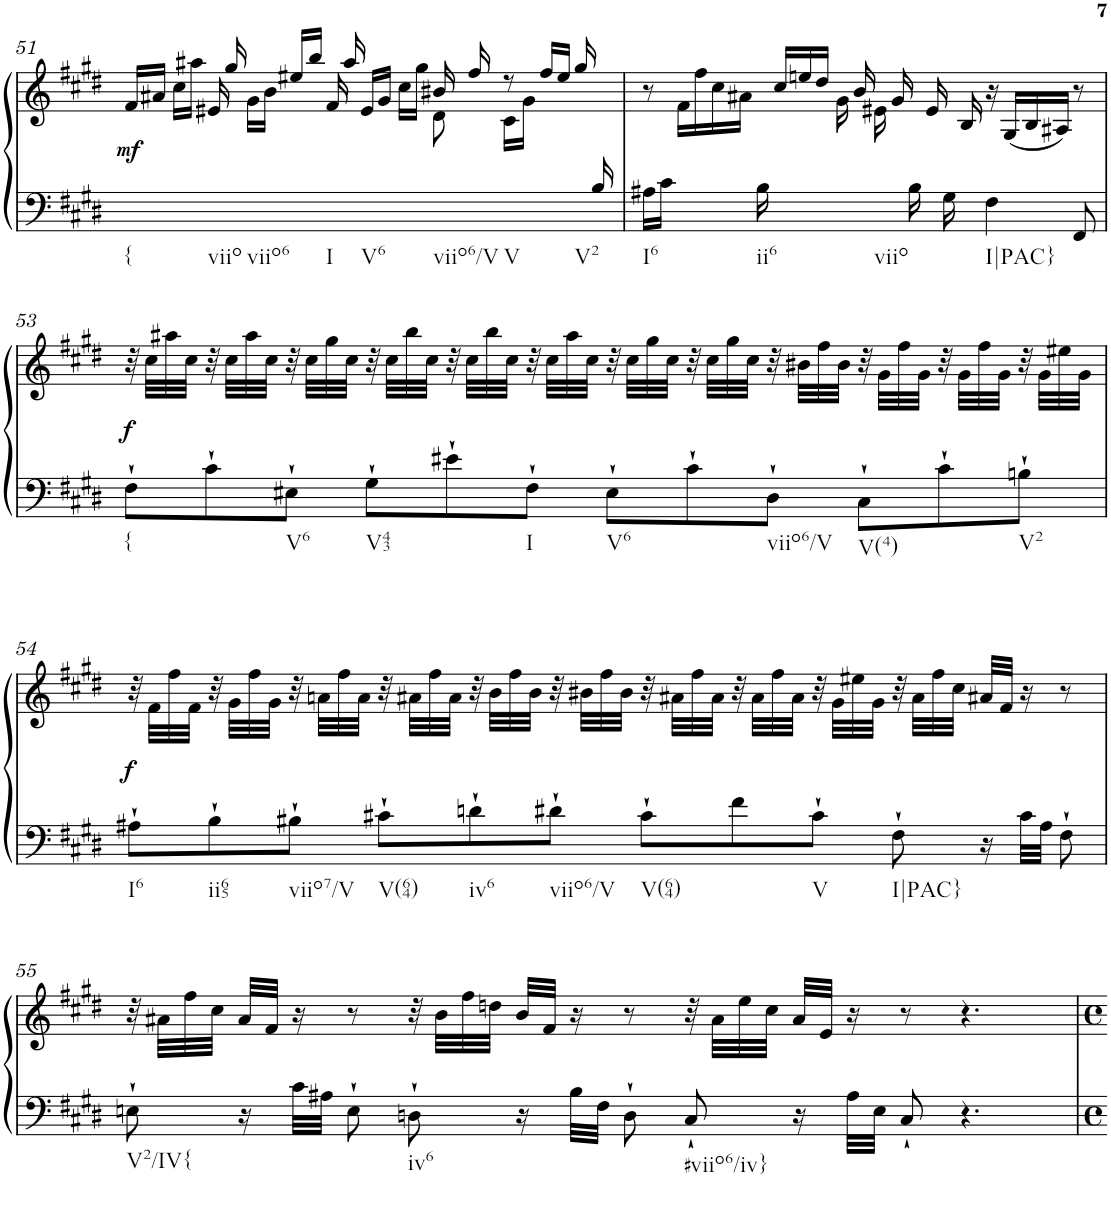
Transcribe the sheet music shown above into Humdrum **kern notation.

**kern	**kern	**dynam
*part1	*part1	*part1
*staff2	*staff1	*staff1/2
*I"Harpsichord	*	*
*I'Hch.	*	*
!!LO:PB:g=z
*clefF4	*clefG2	*
*k[f#c#g#d#]	*k[f#c#g#d#]	*
*E:	*E:	*
*M12/8	*M12/8	*
=51	=51	=51
*^	*^	*
!LO:TX:b:t={	!	!	!	!
!LO:TX:b:t=viio	!	!	!	!
!LO:TX:b:t=viio6	!	!	!	!
!LO:TX:b:t=I	!	!	!	!
!LO:TX:b:t=V6	!	!	!	!
!LO:TX:b:t=viio6/V	!	!	!	!
!LO:TX:b:t=V	!	!	!	!
!LO:TX:b:t=V2	!	!	!	!
!	!	!	!	!LO:DY:b
4..ryy	1.ryy	16f#/LL	1ryy	mf
.	.	16a#X/JJ	.	.
.	.	16cc#\LL	.	.
.	.	16aa#X\JJ	.	.
.	.	16e#X/	.	.
.	.	16gg#/	.	.
.	.	16g#\LL	.	.
.	.	16b\JJ	.	.
.	.	16ee#X/LL	.	.
.	.	16bb/JJ	.	.
.	.	16f#/	.	.
.	.	16aa#/	.	.
.	.	16e#/LL	.	.
.	.	16g#/JJ	.	.
.	.	16cc#\LL	.	.
.	.	16gg#\JJ	.	.
.	.	16b#X/	8d#\	.
.	.	16ff#/	.	.
.	.	8r	16c#\LL	.
.	.	.	16g#\JJ	.
.	.	16ff#/LL	16ryy	.
.	.	16ee#/JJ	8.ryy	.
.	.	16gg#/	.	.
16B/	.	16ryy	.	.
*	*	*v	*v	*
=52	=52	=52	=52
!LO:TX:b:t=I6	!	!	!
2..ryy	16A#X\LL	8r	.
.	16c#\JJ	.	.
.	4ryy	16f#\LL	.
.	.	16ff#\	.
.	.	16cc#\	.
.	.	16a#X\JJ	.
!	!LO:TX:b:t=ii6	!	!
.	16B\	16ryy	.
!	!LO:TX:b:t=viio	!	!
.	2ryy	16cc#/LL	.
.	.	16een/	.
.	.	16dd#/JJ	.
.	.	16g#\	.
.	.	16b/	.
.	.	16e#X\	.
.	.	16g#/	.
16B\	.	16ryy	.
16ryy	8.ryy	16e#/	.
16G#\	.	16ryy	.
4..ryy	.	16B/	.
!	!LO:TX:b:t=I|PAC}	!	!
.	4F#\	16r	.
.	.	(<16G#/LL	.
.	.	16B/	.
.	.	16A#X/JJ)	.
.	8FF#/	8r	.
!!LO:LB:g=z
=53	=53	=53	=53
!LO:TX:b:t={	!	!	!
!	!	!	!LO:DY:b
*v	*v	*	*
8F#`\L	32r	f
.	32cc#\LLL	.
.	32aa#X\	.
.	32cc#\JJJ	.
8c#`\	32r	.
.	32cc#\LLL	.
.	32aa#\	.
.	32cc#\JJJ	.
!LO:TX:b:t=V6	!	!
8E#X`\J	32r	.
.	32cc#\LLL	.
.	32gg#\	.
.	32cc#\JJJ	.
!LO:TX:b:t=V43	!	!
8G#`\L	32r	.
.	32cc#\LLL	.
.	32bb\	.
.	32cc#\JJJ	.
8e#X`\	32r	.
.	32cc#\LLL	.
.	32bb\	.
.	32cc#\JJJ	.
!LO:TX:b:t=I	!	!
8F#`\J	32r	.
.	32cc#\LLL	.
.	32aa#\	.
.	32cc#\JJJ	.
!LO:TX:b:t=V6	!	!
8E#`\L	32r	.
.	32cc#\LLL	.
.	32gg#\	.
.	32cc#\JJJ	.
8c#`\	32r	.
.	32cc#\LLL	.
.	32gg#\	.
.	32cc#\JJJ	.
!LO:TX:b:t=viio6/V	!	!
8D#`\J	32r	.
.	32b#X\LLL	.
.	32ff#\	.
.	32b#\JJJ	.
!LO:TX:b:t=V(4)	!	!
8C#`\L	32r	.
.	32g#\LLL	.
.	32ff#\	.
.	32g#\JJJ	.
8c#`\	32r	.
.	32g#\LLL	.
.	32ff#\	.
.	32g#\JJJ	.
!LO:TX:b:t=V2	!	!
8Bn`\J	32r	.
.	32g#\LLL	.
.	32ee#X\	.
.	32g#\JJJ	.
!!LO:LB:g=z
=54	=54	=54
!LO:TX:b:t=I6	!	!
!	!	!LO:DY:b
8A#X`\L	32r	f
.	32f#\LLL	.
.	32ff#\	.
.	32f#\JJJ	.
!LO:TX:b:t=ii65	!	!
8B`\	32r	.
.	32g#\LLL	.
.	32ff#\	.
.	32g#\JJJ	.
!LO:TX:b:t=viio7/V	!	!
8B#X`\J	32r	.
.	32an\LLL	.
.	32ff#\	.
.	32a\JJJ	.
!LO:TX:b:t=V(64)	!	!
8c#X`\L	32r	.
.	32a#X\LLL	.
.	32ff#\	.
.	32a#\JJJ	.
!LO:TX:b:t=iv6	!	!
8dn`\	32r	.
.	32b\LLL	.
.	32ff#\	.
.	32b\JJJ	.
!LO:TX:b:t=viio6/V	!	!
8d#X`\J	32r	.
.	32b#X\LLL	.
.	32ff#\	.
.	32b#\JJJ	.
!LO:TX:b:t=V(64)	!	!
8c#`\L	32r	.
.	32a#X\LLL	.
.	32ff#\	.
.	32a#\JJJ	.
8f#\	32r	.
.	32a#\LLL	.
.	32ff#\	.
.	32a#\JJJ	.
!LO:TX:b:t=V	!	!
8c#`\J	32r	.
.	32g#\LLL	.
.	32ee#X\	.
.	32g#\JJJ	.
!LO:TX:b:t=I|PAC}	!	!
8F#`\	32r	.
.	32a#\LLL	.
.	32ff#\	.
.	32cc#\JJJ	.
16r	32a#X/LLL	.
.	32f#/JJJ	.
32c#\LLL	16r	.
32A#\JJJ	.	.
8F#`\	8r	.
!!LO:LB:g=z
=55	=55	=55
!LO:TX:b:t=V2/IV{	!	!
8En`\	32r	.
.	32a#X\LLL	.
.	32ff#\	.
.	32cc#\JJJ	.
16r	32a#/LLL	.
.	32f#/JJJ	.
32c#\LLL	16r	.
32A#X\JJJ	.	.
8E`\	8r	.
!LO:TX:b:t=iv6	!	!
8Dn`\	32r	.
.	32b\LLL	.
.	32ff#\	.
.	32ddn\JJJ	.
16r	32b/LLL	.
.	32f#/JJJ	.
32B\LLL	16r	.
32F#\JJJ	.	.
8D`\	8r	.
!LO:TX:b:t=#viio6/iv}	!	!
8C#`/	32r	.
.	32a#\LLL	.
.	32ee\	.
.	32cc#\JJJ	.
16r	32a#/LLL	.
.	32e/JJJ	.
32A#\LLL	16r	.
32E\JJJ	.	.
8C#`/	8r	.
4.r	4.r	.
=	=	=
*-	*-	*-
